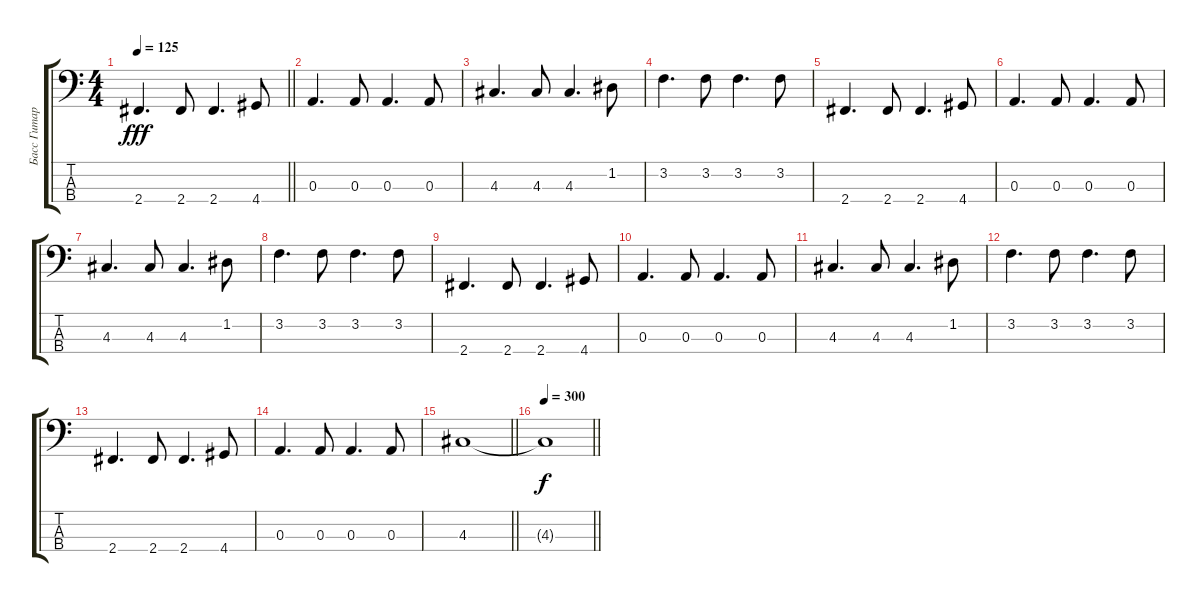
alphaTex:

\track ("Басс Гитара" "Басс Гитар") {instrument electricbassfinger}
\staff {score tabs}
\tuning (G2 D2 A1 E1) {hide}
\ts (4 4)
\tempo 125
\clef f4
\barLineRight lightlight
\ks c
2.4.4{d dy fff} 2.4.8 2.4.4{d} 4.4.8 |
0.3.4{d} 0.3.8 0.3.4{d} 0.3.8 |
4.3.4{d} 4.3.8 4.3.4{d} 1.2.8 |
3.2.4{d} 3.2.8 3.2.4{d} 3.2.8 |
2.4.4{d} 2.4.8 2.4.4{d} 4.4.8 |
0.3.4{d} 0.3.8 0.3.4{d} 0.3.8 |
4.3.4{d} 4.3.8 4.3.4{d} 1.2.8 |
3.2.4{d} 3.2.8 3.2.4{d} 3.2.8 |
2.4.4{d} 2.4.8 2.4.4{d} 4.4.8 |
0.3.4{d} 0.3.8 0.3.4{d} 0.3.8 |
4.3.4{d} 4.3.8 4.3.4{d} 1.2.8 |
3.2.4{d} 3.2.8 3.2.4{d} 3.2.8 |
2.4.4{d} 2.4.8 2.4.4{d} 4.4.8 |
0.3.4{d} 0.3.8 0.3.4{d} 0.3.8 |
\barLineRight lightlight
4.3.1 |
\tempo 300
\barLineRight lightlight
4.3{t}.1{dy f}
